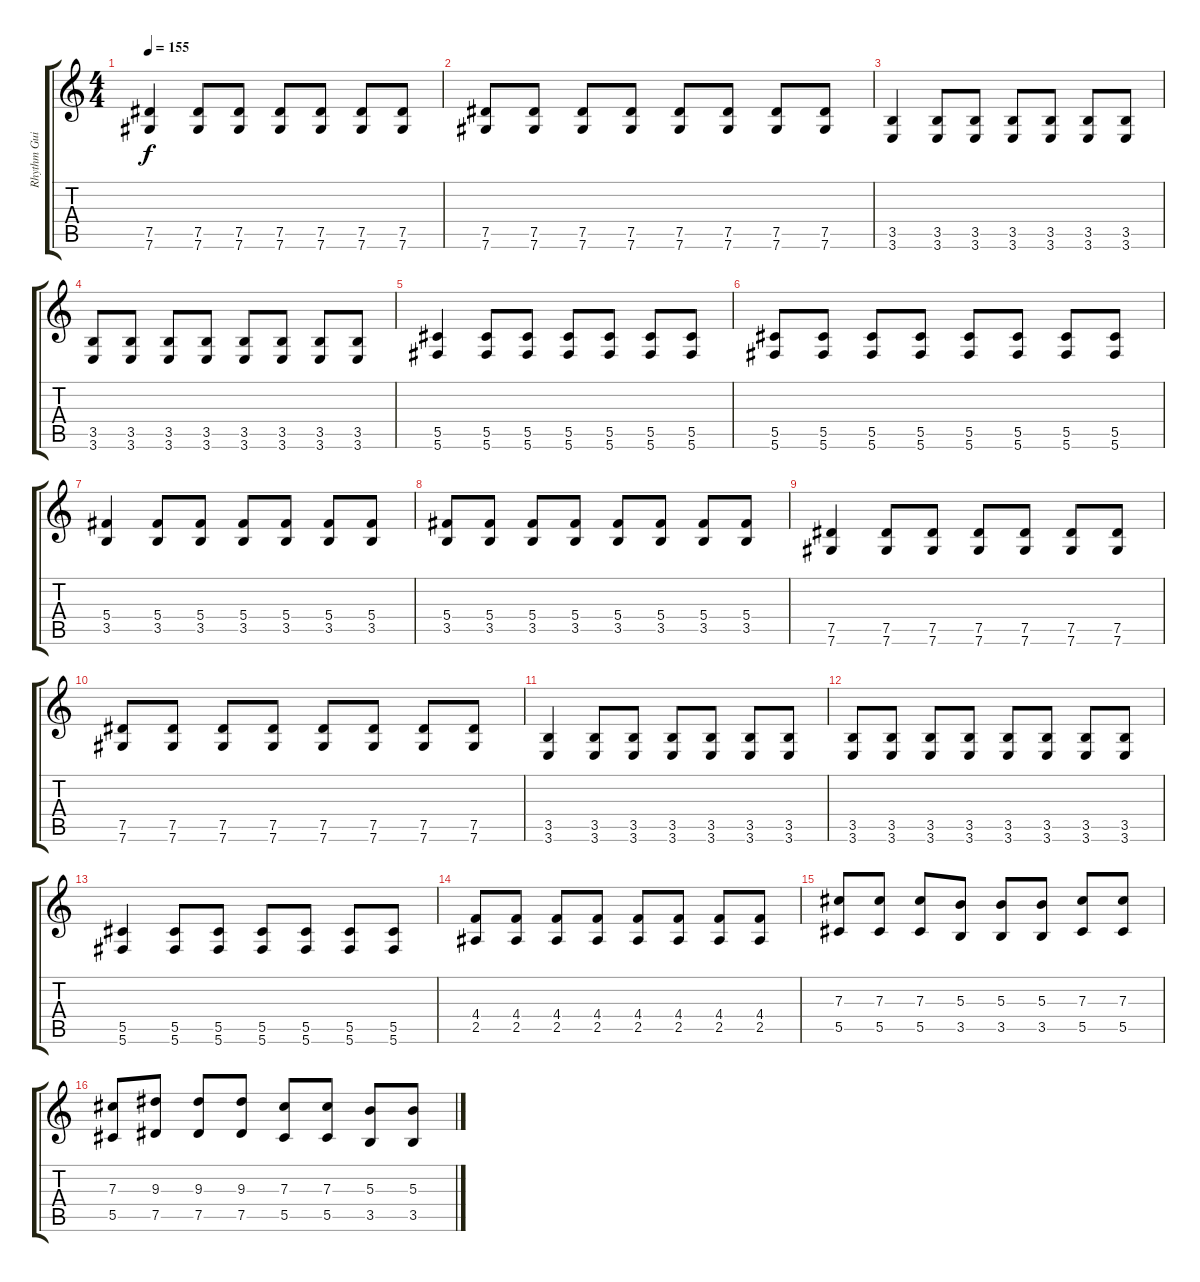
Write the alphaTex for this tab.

\track ("Rhythm Guitar" "Rhythm Gui") {instrument distortionguitar}
\staff {score tabs}
\tuning (Eb4 Bb3 Gb3 Db3 Ab2 Db2) {hide}
\ts (4 4)
\tempo 155
\clef g2
\ks c
(7.5 7.6).4{dy f} (7.5 7.6).8 (7.5 7.6).8 (7.5 7.6).8 (7.5 7.6).8 (7.5 7.6).8 (7.5 7.6).8 |
(7.5 7.6).8 (7.5 7.6).8 (7.5 7.6).8 (7.5 7.6).8 (7.5 7.6).8 (7.5 7.6).8 (7.5 7.6).8 (7.5 7.6).8 |
(3.5 3.6).4 (3.5 3.6).8 (3.5 3.6).8 (3.5 3.6).8 (3.5 3.6).8 (3.5 3.6).8 (3.5 3.6).8 |
(3.5 3.6).8 (3.5 3.6).8 (3.5 3.6).8 (3.5 3.6).8 (3.5 3.6).8 (3.5 3.6).8 (3.5 3.6).8 (3.5 3.6).8 |
(5.5 5.6).4 (5.5 5.6).8 (5.5 5.6).8 (5.5 5.6).8 (5.5 5.6).8 (5.5 5.6).8 (5.5 5.6).8 |
(5.5 5.6).8 (5.5 5.6).8 (5.5 5.6).8 (5.5 5.6).8 (5.5 5.6).8 (5.5 5.6).8 (5.5 5.6).8 (5.5 5.6).8 |
(5.4 3.5).4 (5.4 3.5).8 (5.4 3.5).8 (5.4 3.5).8 (5.4 3.5).8 (5.4 3.5).8 (5.4 3.5).8 |
(5.4 3.5).8 (5.4 3.5).8 (5.4 3.5).8 (5.4 3.5).8 (5.4 3.5).8 (5.4 3.5).8 (5.4 3.5).8 (5.4 3.5).8 |
(7.5 7.6).4 (7.5 7.6).8 (7.5 7.6).8 (7.5 7.6).8 (7.5 7.6).8 (7.5 7.6).8 (7.5 7.6).8 |
(7.5 7.6).8 (7.5 7.6).8 (7.5 7.6).8 (7.5 7.6).8 (7.5 7.6).8 (7.5 7.6).8 (7.5 7.6).8 (7.5 7.6).8 |
(3.5 3.6).4 (3.5 3.6).8 (3.5 3.6).8 (3.5 3.6).8 (3.5 3.6).8 (3.5 3.6).8 (3.5 3.6).8 |
(3.5 3.6).8 (3.5 3.6).8 (3.5 3.6).8 (3.5 3.6).8 (3.5 3.6).8 (3.5 3.6).8 (3.5 3.6).8 (3.5 3.6).8 |
(5.5 5.6).4 (5.5 5.6).8 (5.5 5.6).8 (5.5 5.6).8 (5.5 5.6).8 (5.5 5.6).8 (5.5 5.6).8 |
(4.4 2.5).8 (4.4 2.5).8 (4.4 2.5).8 (4.4 2.5).8 (4.4 2.5).8 (4.4 2.5).8 (4.4 2.5).8 (4.4 2.5).8 |
(7.3 5.5).8 (7.3 5.5).8 (7.3 5.5).8 (5.3 3.5).8 (5.3 3.5).8 (5.3 3.5).8 (7.3 5.5).8 (7.3 5.5).8 |
(7.3 5.5).8 (9.3 7.5).8 (9.3 7.5).8 (9.3 7.5).8 (7.3 5.5).8 (7.3 5.5).8 (5.3 3.5).8 (5.3 3.5).8
